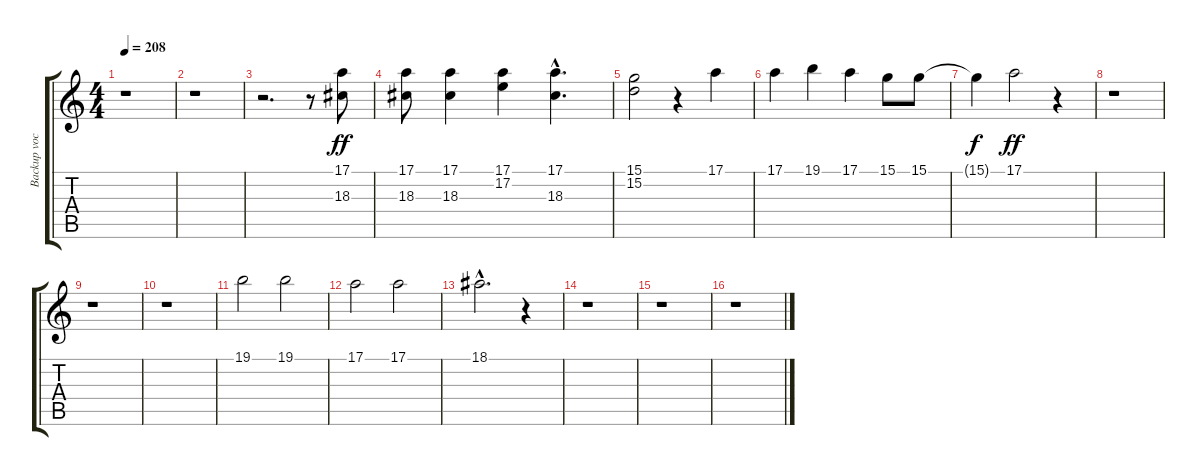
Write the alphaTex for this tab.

\track ("Backup vocals" "Backup voc") {instrument recorder}
\staff {score tabs}
\tuning (E4 B3 G3 D3 A2 E2) {hide}
\ts (4 4)
\tempo 208
\clef g2
\ks c
r.1{dy f} |
r.1 |
r.2{d} r.8 (17.1 18.3).8{dy ff} |
(17.1 18.3).8 (17.1 18.3).4 (17.1 17.2).4 (17.1{hac} 18.3{hac}).4{d} |
(15.1 15.2).2 r.4 17.1.4 |
17.1.4 19.1.4 17.1.4 15.1.8 15.1.8 |
15.1{t}.4{dy f} 17.1.2{dy ff} r.4 |
r.1 |
r.1 |
r.1 |
19.1.2 19.1.2 |
17.1.2 17.1.2 |
18.1{hac}.2{d} r.4 |
r.1 |
r.1 |
r.1
